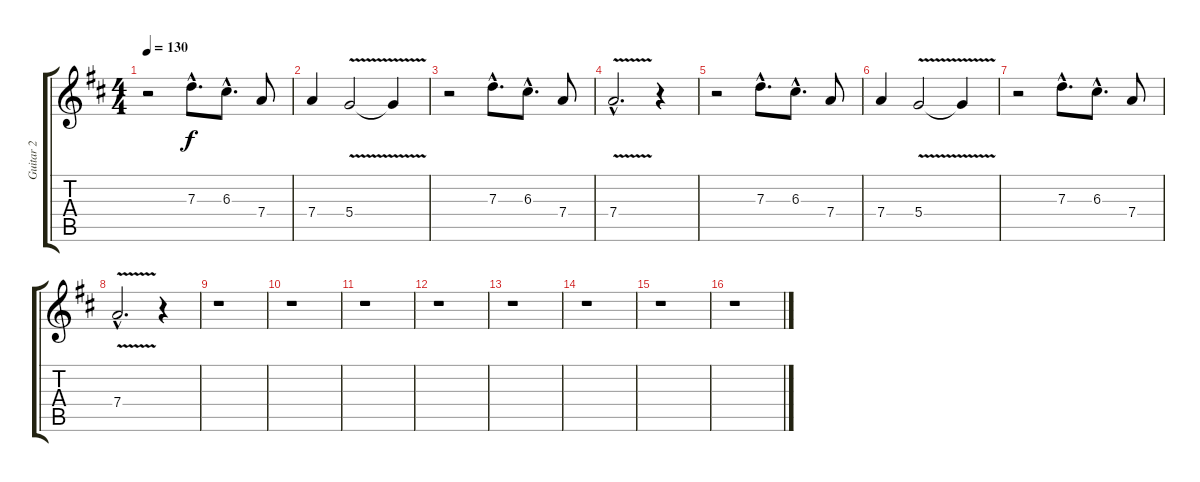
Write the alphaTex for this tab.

\track ("Guitar 2" "Guitar 2") {instrument overdrivenguitar}
\staff {score tabs}
\tuning (E4 B3 G3 D3 A2 E2) {hide}
\ts (4 4)
\tempo 130
\clef g2
\ks d
r.2{dy f} 7.3{hac}.8{d volume 12} 6.3{hac}.8{d} 7.4.8 |
7.4.4 5.4{v}.2 5.4{t}.4 |
r.2 7.3{hac}.8{d} 6.3{hac}.8{d} 7.4.8 |
7.4{v hac}.2{d} r.4 |
r.2 7.3{hac}.8{d} 6.3{hac}.8{d} 7.4.8 |
7.4.4 5.4{v}.2 5.4{t}.4 |
r.2 7.3{hac}.8{d} 6.3{hac}.8{d} 7.4.8 |
7.4{v hac}.2{d} r.4 |
r.1 |
r.1 |
r.1 |
r.1 |
r.1 |
r.1 |
r.1 |
r.1
